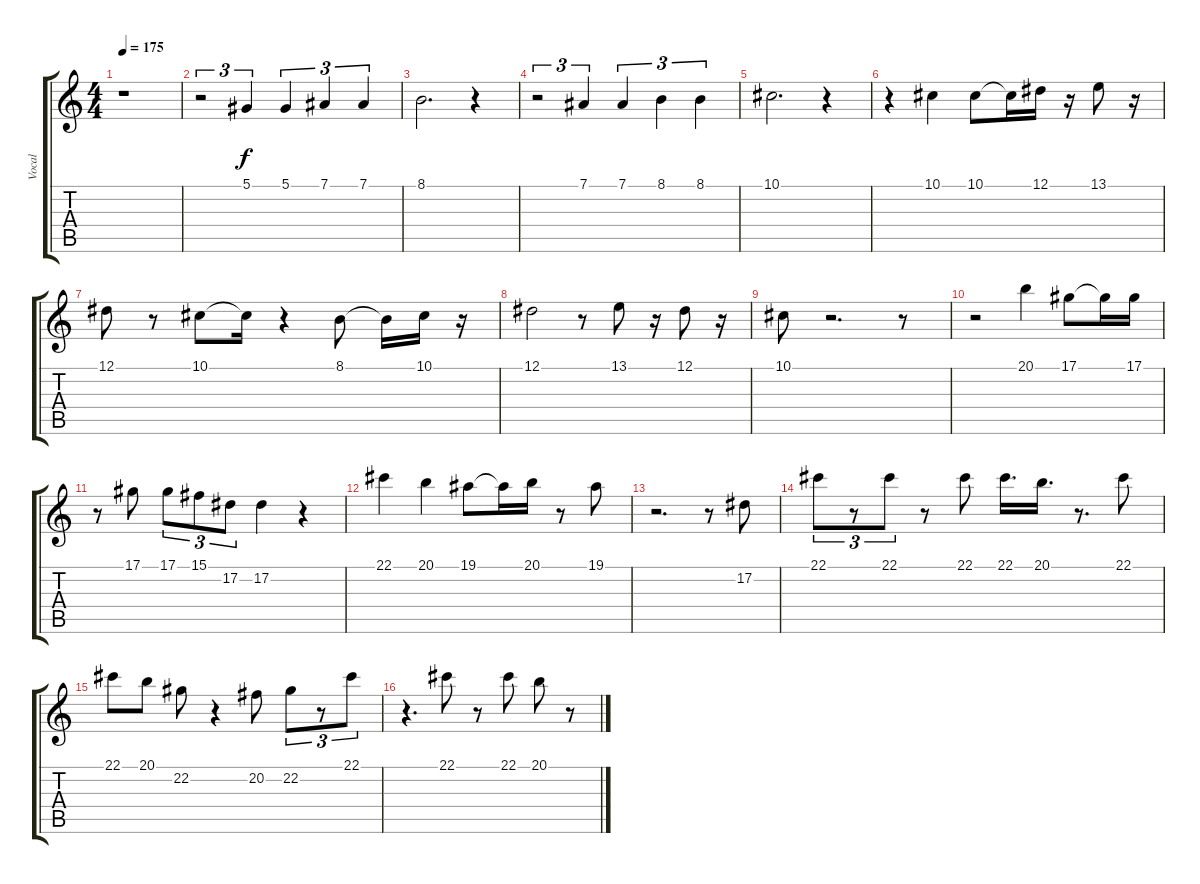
\track ("Vocal" "Vocal") {instrument synthvoice}
\staff {score tabs}
\tuning (Eb4 Bb3 Gb3 Db3 Ab2 Eb2) {hide}
\ts (4 4)
\tempo 175
\clef g2
\ks c
r.1{dy f} |
r.2{tu (3 2)} 5.1.4{tu (3 2)} 5.1.4{tu (3 2)} 7.1.4{tu (3 2)} 7.1.4{tu (3 2)} |
8.1.2{d} r.4 |
r.2{tu (3 2)} 7.1.4{tu (3 2)} 7.1.4{tu (3 2)} 8.1.4{tu (3 2)} 8.1.4{tu (3 2)} |
10.1.2{d} r.4 |
r.4 10.1.4 10.1.8 10.1{t}.16 12.1.16 r.16 13.1.8 r.16 |
12.1.8 r.8 10.1.8 10.1{t}.16 r.4 8.1.8 8.1{t}.16 10.1.16 r.16 |
12.1.2 r.8 13.1.8 r.16 12.1.8 r.16 |
10.1.8 r.2{d} r.8 |
r.2 20.1.4 17.1.8 17.1{t}.16 17.1.16 |
r.8 17.1.8 17.1.8{tu (3 2)} 15.1.8{tu (3 2)} 17.2.8{tu (3 2)} 17.2.4 r.4 |
22.1.4 20.1.4 19.1.8 19.1{t}.16 20.1.16 r.8 19.1.8 |
r.2{d} r.8 17.2.8 |
22.1.8{tu (3 2)} r.8{tu (3 2)} 22.1.8{tu (3 2)} r.8 22.1.8 22.1.16{d} 20.1.16{d} r.8{d} 22.1.8 |
22.1.8 20.1.8 22.2.8 r.4 20.2.8 22.2.8{tu (3 2)} r.8{tu (3 2)} 22.1.8{tu (3 2)} |
r.4{d} 22.1.8 r.8 22.1.8 20.1.8 r.8
